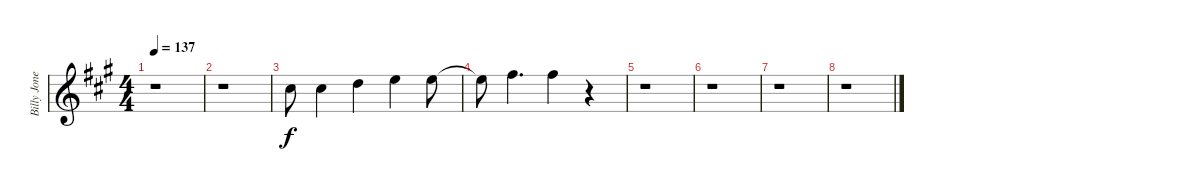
\track ("Billy Jones Vocals" "Billy Jone") {instrument flute}
\staff {score}
\tuning (E4 B3 G3 D3 A2 E2) {hide}
\ts (4 4)
\tempo 137
\clef g2
\ks a
r.1{dy f} |
r.1 |
14.2.8 14.2.4 15.2.4 12.1.4 12.1.8 |
12.1{t}.8 14.1.4{d} 14.1.4 r.4 |
r.1 |
r.1 |
r.1 |
r.1
